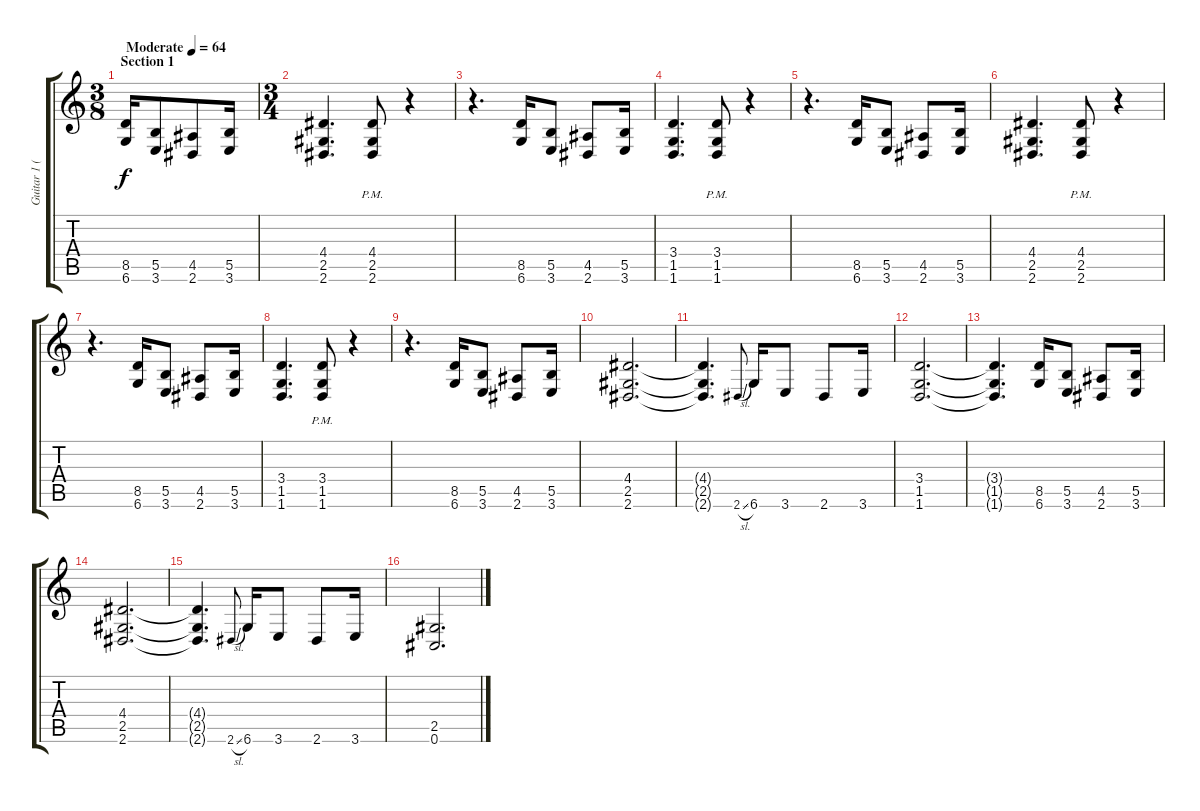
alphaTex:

\track ("Guitar 1 (Distortion)" "Guitar 1 (") {instrument distortionguitar}
\staff {score tabs}
\tuning (Db4 Ab3 E3 B2 Gb2 Db2) {hide}
\ts (3 8)
\section ("" "Section 1")
\tempo (64 "Moderate")
\clef g2
\ks c
(8.5 6.6).16{dy f instrument distortionguitar} (5.5 3.6).8 (4.5 2.6).8 (5.5 3.6).16 |
\ts (3 4)
(4.4 2.5 2.6).4{d} (4.4{pm} 2.5{pm} 2.6{pm}).8 r.4 |
r.4{d} (8.5 6.6).16 (5.5 3.6).8 (4.5 2.6).8 (5.5 3.6).16 |
(3.4 1.5 1.6).4{d} (3.4{pm} 1.5{pm} 1.6{pm}).8 r.4 |
r.4{d} (8.5 6.6).16 (5.5 3.6).8 (4.5 2.6).8 (5.5 3.6).16 |
(4.4 2.5 2.6).4{d} (4.4{pm} 2.5{pm} 2.6{pm}).8 r.4 |
r.4{d} (8.5 6.6).16 (5.5 3.6).8 (4.5 2.6).8 (5.5 3.6).16 |
(3.4 1.5 1.6).4{d} (3.4{pm} 1.5{pm} 1.6{pm}).8 r.4 |
r.4{d} (8.5 6.6).16 (5.5 3.6).8 (4.5 2.6).8 (5.5 3.6).16 |
(4.4 2.5 2.6).2{d} |
(4.4{t} 2.5{t} 2.6{t}).4{d} 2.6{sl}.8{gr onbeat} 6.6.16 3.6.8 2.6.8 3.6.16 |
(3.4 1.5 1.6).2{d} |
(3.4{t} 1.5{t} 1.6{t}).4{d} (8.5 6.6).16 (5.5 3.6).8 (4.5 2.6).8 (5.5 3.6).16 |
(4.4 2.5 2.6).2{d} |
(4.4{t} 2.5{t} 2.6{t}).4{d} 2.6{sl}.8{gr onbeat} 6.6.16 3.6.8 2.6.8 3.6.16 |
(2.5 0.6).2{d}
